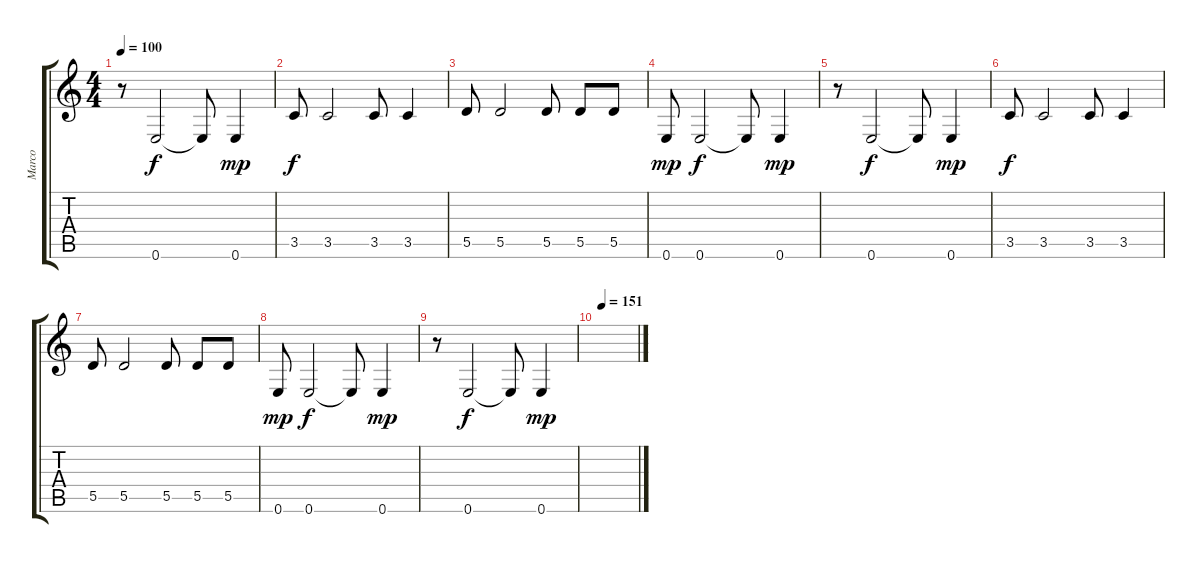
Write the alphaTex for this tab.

\track ("Marco" "Marco") {instrument electricbassfinger}
\staff {score tabs}
\tuning (E4 B3 G3 D3 A2 E2) {hide}
\ts (4 4)
\tempo 100
\clef g2
\ks c
r.8{dy mp} 0.6.2{dy f} 0.6{t}.8 0.6.4{dy mp} |
3.5.8{dy f} 3.5.2 3.5.8 3.5.4 |
5.5.8 5.5.2 5.5.8 5.5.8 5.5.8 |
0.6.8{dy mp} 0.6.2{dy f} 0.6{t}.8 0.6.4{dy mp} |
r.8 0.6.2{dy f} 0.6{t}.8 0.6.4{dy mp} |
3.5.8{dy f} 3.5.2 3.5.8 3.5.4 |
5.5.8 5.5.2 5.5.8 5.5.8 5.5.8 |
0.6.8{dy mp} 0.6.2{dy f} 0.6{t}.8 0.6.4{dy mp} |
r.8 0.6.2{dy f} 0.6{t}.8 0.6.4{dy mp} |
\tempo (151 0.125)
